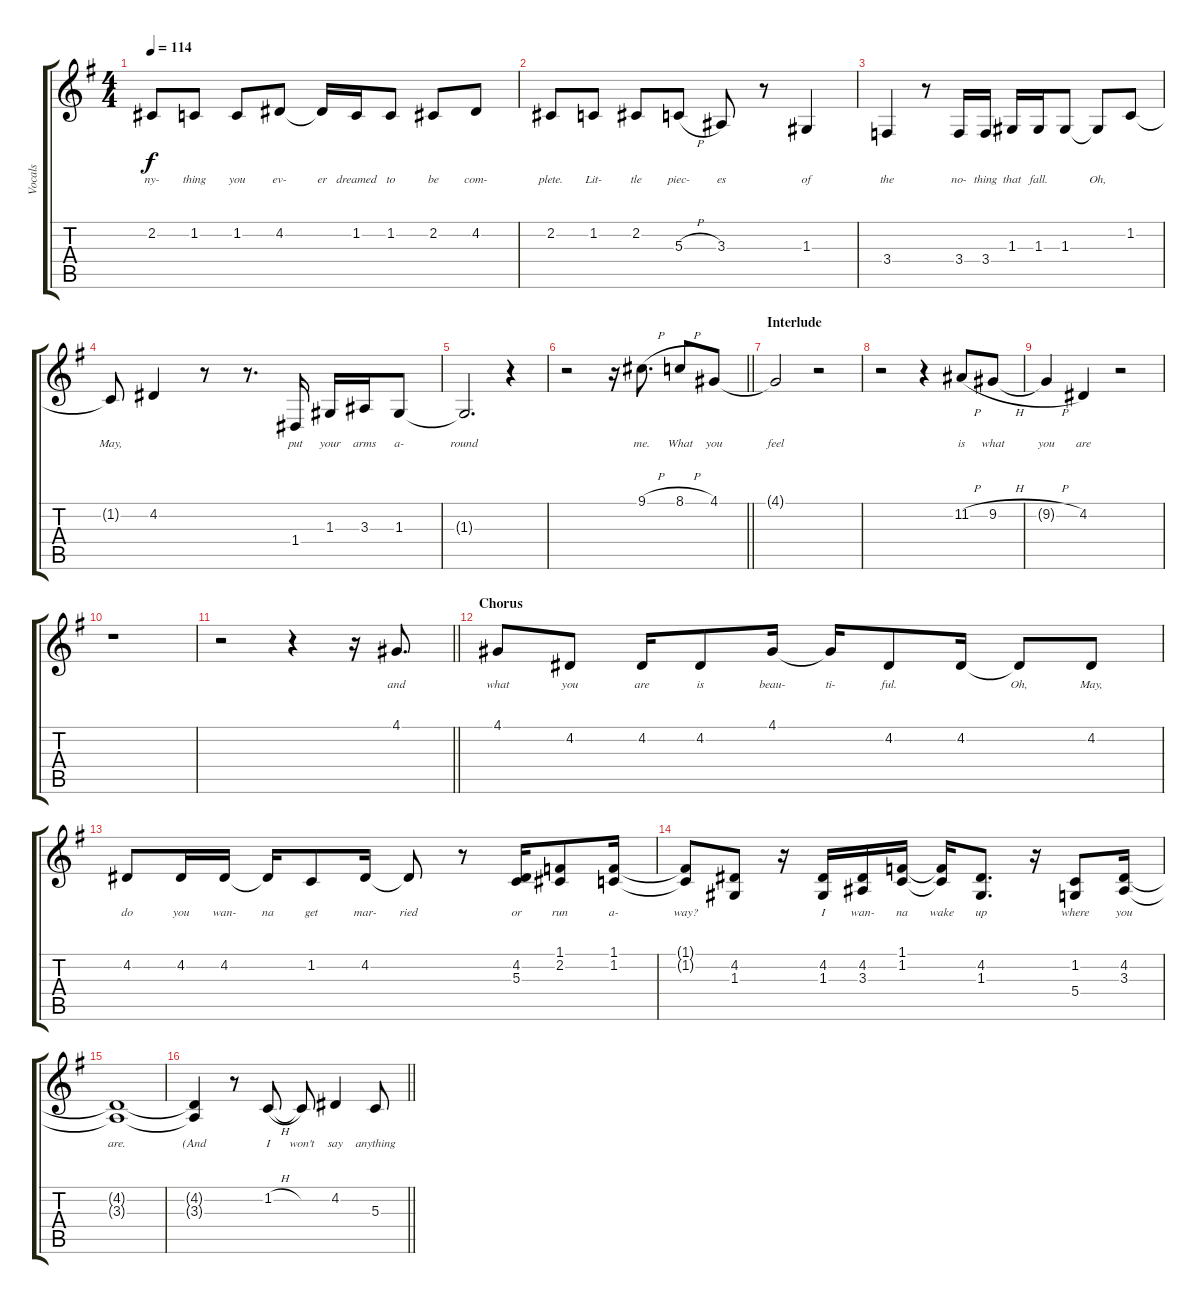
\track ("Vocals" "Vocals") {instrument lead8bassandlead}
\staff {score tabs}
\tuning (E4 B3 G3 D3 A2 E2) {hide}
\ts (4 4)
\tempo 114
\clef g2
\ks g
2.2.8{lyrics (0 "ny-") lyrics (1 "") lyrics (2 "") lyrics (3 "") lyrics (4 "") dy f} 1.2.8{lyrics (0 "thing") lyrics (1 "") lyrics (2 "") lyrics (3 "") lyrics (4 "")} 1.2.8{lyrics (0 "you") lyrics (1 "") lyrics (2 "") lyrics (3 "") lyrics (4 "")} 4.2.8{lyrics (0 "ev-") lyrics (1 "") lyrics (2 "") lyrics (3 "") lyrics (4 "")} 4.2{t}.16{lyrics (0 "er") lyrics (1 "") lyrics (2 "") lyrics (3 "") lyrics (4 "")} 1.2.16{lyrics (0 "dreamed") lyrics (1 "") lyrics (2 "") lyrics (3 "") lyrics (4 "")} 1.2.8{lyrics (0 "to") lyrics (1 "") lyrics (2 "") lyrics (3 "") lyrics (4 "")} 2.2.8{lyrics (0 "be") lyrics (1 "") lyrics (2 "") lyrics (3 "") lyrics (4 "")} 4.2.8{lyrics (0 "com-") lyrics (1 "") lyrics (2 "") lyrics (3 "") lyrics (4 "")} |
2.2.8{lyrics (0 "plete.") lyrics (1 "") lyrics (2 "") lyrics (3 "") lyrics (4 "")} 1.2.8{lyrics (0 "Lit-") lyrics (1 "") lyrics (2 "") lyrics (3 "") lyrics (4 "")} 2.2.8{lyrics (0 "tle") lyrics (1 "") lyrics (2 "") lyrics (3 "") lyrics (4 "")} 5.3{h}.8{lyrics (0 "piec-") lyrics (1 "") lyrics (2 "") lyrics (3 "") lyrics (4 "")} 3.3.8{lyrics (0 "es") lyrics (1 "") lyrics (2 "") lyrics (3 "") lyrics (4 "")} r.8 1.3.4{lyrics (0 "of") lyrics (1 "") lyrics (2 "") lyrics (3 "") lyrics (4 "")} |
3.4.4{lyrics (0 "the") lyrics (1 "") lyrics (2 "") lyrics (3 "") lyrics (4 "")} r.8 3.4.16{lyrics (0 "no-") lyrics (1 "") lyrics (2 "") lyrics (3 "") lyrics (4 "")} 3.4.16{lyrics (0 "thing") lyrics (1 "") lyrics (2 "") lyrics (3 "") lyrics (4 "")} 1.3.16{lyrics (0 "that") lyrics (1 "") lyrics (2 "") lyrics (3 "") lyrics (4 "")} 1.3.16{lyrics (0 "fall.") lyrics (1 "") lyrics (2 "") lyrics (3 "") lyrics (4 "")} 1.3.8{lyrics (0 "") lyrics (1 "") lyrics (2 "") lyrics (3 "") lyrics (4 "")} 1.3{t}.8{lyrics (0 "Oh,") lyrics (1 "") lyrics (2 "") lyrics (3 "") lyrics (4 "")} 1.2.8{lyrics (0 "") lyrics (1 "") lyrics (2 "") lyrics (3 "") lyrics (4 "")} |
1.2{t}.8{lyrics (0 "May,") lyrics (1 "") lyrics (2 "") lyrics (3 "") lyrics (4 "")} 4.2.4{lyrics (0 "") lyrics (1 "") lyrics (2 "") lyrics (3 "") lyrics (4 "")} r.8 r.8{d} 1.4.16{lyrics (0 "put") lyrics (1 "") lyrics (2 "") lyrics (3 "") lyrics (4 "")} 1.3.16{lyrics (0 "your") lyrics (1 "") lyrics (2 "") lyrics (3 "") lyrics (4 "")} 3.3.16{lyrics (0 "arms") lyrics (1 "") lyrics (2 "") lyrics (3 "") lyrics (4 "")} 1.3.8{lyrics (0 "a-") lyrics (1 "") lyrics (2 "") lyrics (3 "") lyrics (4 "")} |
1.3{t}.2{d lyrics (0 "round") lyrics (1 "") lyrics (2 "") lyrics (3 "") lyrics (4 "")} r.4 |
\barLineRight lightlight
r.2 r.16 9.1{h}.8{d lyrics (0 "me.") lyrics (1 "") lyrics (2 "") lyrics (3 "") lyrics (4 "")} 8.1{h}.8{lyrics (0 "What") lyrics (1 "") lyrics (2 "") lyrics (3 "") lyrics (4 "")} 4.1.8{lyrics (0 "you") lyrics (1 "") lyrics (2 "") lyrics (3 "") lyrics (4 "")} |
\section ("" "Interlude")
4.1{t}.2{lyrics (0 "feel") lyrics (1 "") lyrics (2 "") lyrics (3 "") lyrics (4 "")} r.2 |
r.2 r.4 11.2{h}.8{lyrics (0 "is") lyrics (1 "") lyrics (2 "") lyrics (3 "") lyrics (4 "")} 9.2{h}.8{lyrics (0 "what") lyrics (1 "") lyrics (2 "") lyrics (3 "") lyrics (4 "")} |
9.2{h t}.4{lyrics (0 "you") lyrics (1 "") lyrics (2 "") lyrics (3 "") lyrics (4 "")} 4.2.4{lyrics (0 "are") lyrics (1 "") lyrics (2 "") lyrics (3 "") lyrics (4 "")} r.2 |
r.1 |
\barLineRight lightlight
r.2 r.4 r.16 4.1.8{d lyrics (0 "and") lyrics (1 "") lyrics (2 "") lyrics (3 "") lyrics (4 "")} |
\section ("" "Chorus")
4.1.8{lyrics (0 "what") lyrics (1 "") lyrics (2 "") lyrics (3 "") lyrics (4 "")} 4.2.8{lyrics (0 "you") lyrics (1 "") lyrics (2 "") lyrics (3 "") lyrics (4 "")} 4.2.16{lyrics (0 "are") lyrics (1 "") lyrics (2 "") lyrics (3 "") lyrics (4 "")} 4.2.8{lyrics (0 "is") lyrics (1 "") lyrics (2 "") lyrics (3 "") lyrics (4 "")} 4.1.16{lyrics (0 "beau-") lyrics (1 "") lyrics (2 "") lyrics (3 "") lyrics (4 "")} 4.1{t}.16{lyrics (0 "ti-") lyrics (1 "") lyrics (2 "") lyrics (3 "") lyrics (4 "")} 4.2.8{lyrics (0 "ful.") lyrics (1 "") lyrics (2 "") lyrics (3 "") lyrics (4 "")} 4.2.16{lyrics (0 "") lyrics (1 "") lyrics (2 "") lyrics (3 "") lyrics (4 "")} 4.2{t}.8{lyrics (0 "Oh,") lyrics (1 "") lyrics (2 "") lyrics (3 "") lyrics (4 "")} 4.2.8{lyrics (0 "May,") lyrics (1 "") lyrics (2 "") lyrics (3 "") lyrics (4 "")} |
4.2.8{lyrics (0 "do") lyrics (1 "") lyrics (2 "") lyrics (3 "") lyrics (4 "")} 4.2.16{lyrics (0 "you") lyrics (1 "") lyrics (2 "") lyrics (3 "") lyrics (4 "")} 4.2.16{lyrics (0 "wan-") lyrics (1 "") lyrics (2 "") lyrics (3 "") lyrics (4 "")} 4.2{t}.16{lyrics (0 "na") lyrics (1 "") lyrics (2 "") lyrics (3 "") lyrics (4 "")} 1.2.8{lyrics (0 "get") lyrics (1 "") lyrics (2 "") lyrics (3 "") lyrics (4 "")} 4.2.16{lyrics (0 "mar-") lyrics (1 "") lyrics (2 "") lyrics (3 "") lyrics (4 "")} 4.2{t}.8{lyrics (0 "ried") lyrics (1 "") lyrics (2 "") lyrics (3 "") lyrics (4 "")} r.8 (4.2 5.3).16{lyrics (0 "or") lyrics (1 "") lyrics (2 "") lyrics (3 "") lyrics (4 "")} (1.1 2.2).8{lyrics (0 "run") lyrics (1 "") lyrics (2 "") lyrics (3 "") lyrics (4 "")} (1.1 1.2).16{lyrics (0 "a-") lyrics (1 "") lyrics (2 "") lyrics (3 "") lyrics (4 "")} |
(1.1{t} 1.2{t}).8{lyrics (0 "way?") lyrics (1 "") lyrics (2 "") lyrics (3 "") lyrics (4 "")} (4.2 1.3).8{lyrics (0 "") lyrics (1 "") lyrics (2 "") lyrics (3 "") lyrics (4 "")} r.16 (4.2 1.3).16{lyrics (0 "I") lyrics (1 "") lyrics (2 "") lyrics (3 "") lyrics (4 "")} (4.2 3.3).16{lyrics (0 "wan-") lyrics (1 "") lyrics (2 "") lyrics (3 "") lyrics (4 "")} (1.1 1.2).16{lyrics (0 "na") lyrics (1 "") lyrics (2 "") lyrics (3 "") lyrics (4 "")} (1.1{t} 1.2{t}).16{lyrics (0 "wake") lyrics (1 "") lyrics (2 "") lyrics (3 "") lyrics (4 "")} (4.2 1.3).8{d lyrics (0 "up") lyrics (1 "") lyrics (2 "") lyrics (3 "") lyrics (4 "")} r.16 (1.2 5.4).8{lyrics (0 "where") lyrics (1 "") lyrics (2 "") lyrics (3 "") lyrics (4 "")} (4.2 3.3).16{lyrics (0 "you") lyrics (1 "") lyrics (2 "") lyrics (3 "") lyrics (4 "")} |
(4.2{t} 3.3{t}).1{lyrics (0 "are.") lyrics (1 "") lyrics (2 "") lyrics (3 "") lyrics (4 "")} |
\barLineRight lightlight
(4.2{t} 3.3{t}).4{lyrics (0 "(And") lyrics (1 "") lyrics (2 "") lyrics (3 "") lyrics (4 "")} r.8 1.2{h}.8{lyrics (0 "I") lyrics (1 "") lyrics (2 "") lyrics (3 "") lyrics (4 "")} 1.2{t}.8{lyrics (0 "won't") lyrics (1 "") lyrics (2 "") lyrics (3 "") lyrics (4 "")} 4.2.4{lyrics (0 "say") lyrics (1 "") lyrics (2 "") lyrics (3 "") lyrics (4 "")} 5.3{h}.8{lyrics (0 "anything") lyrics (1 "") lyrics (2 "") lyrics (3 "") lyrics (4 "")}
